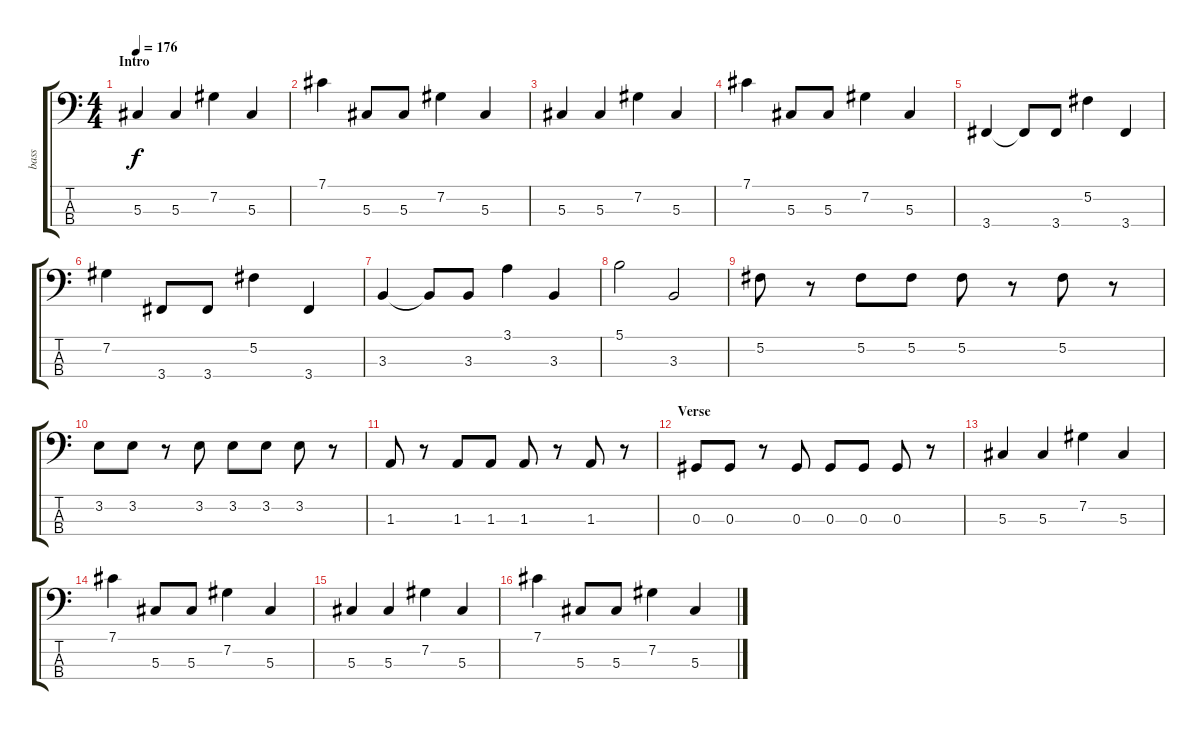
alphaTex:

\track ("bass" "bass") {instrument electricbassfinger}
\staff {score tabs}
\tuning (Gb2 Db2 Ab1 Eb1) {hide}
\ts (4 4)
\section ("" "Intro")
\tempo 176
\clef f4
\ks c
5.3.4{dy f instrument electricbassfinger} 5.3.4 7.2.4 5.3.4 |
7.1.4 5.3.8 5.3.8 7.2.4 5.3.4 |
5.3.4 5.3.4 7.2.4 5.3.4 |
7.1.4 5.3.8 5.3.8 7.2.4 5.3.4 |
3.4.4 3.4{t}.8 3.4.8 5.2.4 3.4.4 |
7.2.4 3.4.8 3.4.8 5.2.4 3.4.4 |
3.3.4 3.3{t}.8 3.3.8 3.1.4 3.3.4 |
5.1.2 3.3.2 |
5.2.8 r.8 5.2.8 5.2.8 5.2.8 r.8 5.2.8 r.8 |
3.2.8 3.2.8 r.8 3.2.8 3.2.8 3.2.8 3.2.8 r.8 |
1.3.8 r.8 1.3.8 1.3.8 1.3.8 r.8 1.3.8 r.8 |
\section ("" "Verse")
0.3.8 0.3.8 r.8 0.3.8 0.3.8 0.3.8 0.3.8 r.8 |
5.3.4 5.3.4 7.2.4 5.3.4 |
7.1.4 5.3.8 5.3.8 7.2.4 5.3.4 |
5.3.4 5.3.4 7.2.4 5.3.4 |
7.1.4 5.3.8 5.3.8 7.2.4 5.3.4
